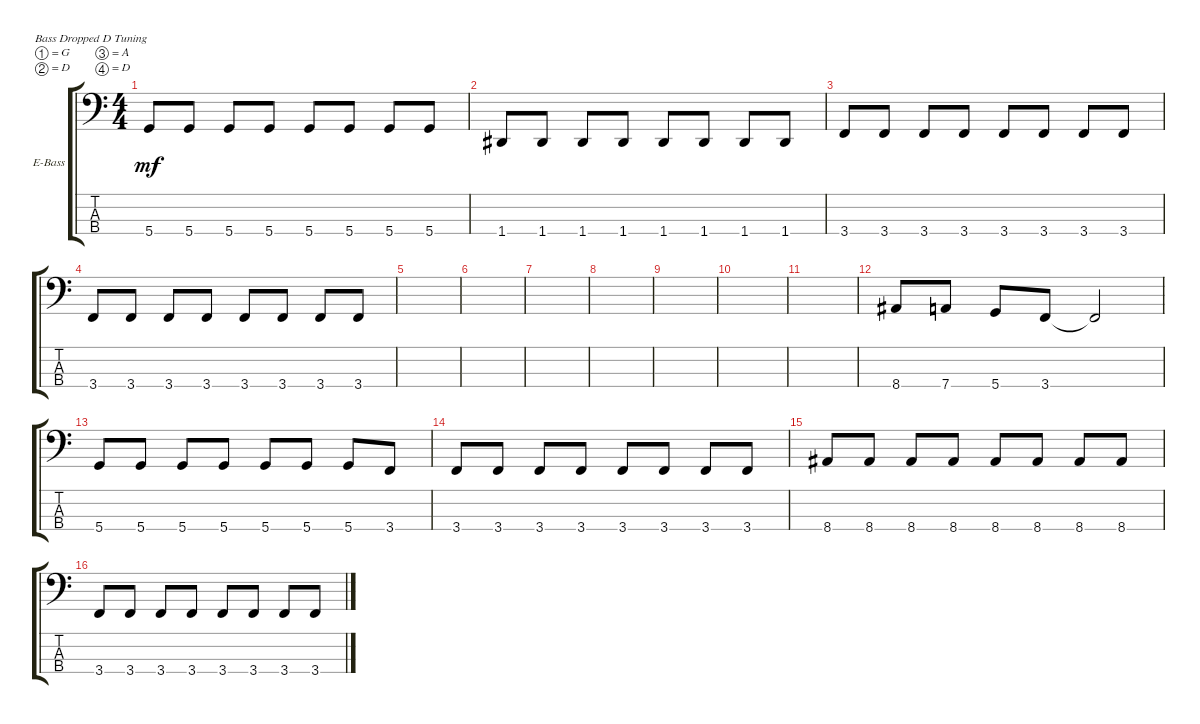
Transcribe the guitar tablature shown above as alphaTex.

\defaultSystemsLayout 4
\bracketExtendMode groupsimilarinstruments
\firstSystemTrackNameOrientation horizontal
\otherSystemsTrackNameOrientation horizontal
\track ("Electric Bass" "E-Bass") {instrument electricbassfinger}
\staff {score tabs}
\tuning (G2 D2 A1 D1)
\ts (4 4)
\tempo (180 hide)
\clef f4
\scale
0.333333
\ks c
5.4.8{dy mf} 5.4.8 5.4.8 5.4.8 5.4.8 5.4.8 5.4.8 5.4.8 |
\scale
0.333333 1.4.8 1.4.8 1.4.8 1.4.8 1.4.8 1.4.8 1.4.8 1.4.8 |
3.4.8 3.4.8 3.4.8 3.4.8 3.4.8 3.4.8 3.4.8 3.4.8 |
3.4.8 3.4.8 3.4.8 3.4.8 3.4.8 3.4.8 3.4.8 3.4.8 |
|
|
|
|
|
|
|
8.4.8 7.4.8 5.4.8 3.4.8 3.4{t}.2 |
5.4.8 5.4.8 5.4.8 5.4.8 5.4.8 5.4.8 5.4.8 3.4.8 |
3.4.8 3.4.8 3.4.8 3.4.8 3.4.8 3.4.8 3.4.8 3.4.8 |
8.4.8 8.4.8 8.4.8 8.4.8 8.4.8 8.4.8 8.4.8 8.4.8 |
3.4.8 3.4.8 3.4.8 3.4.8 3.4.8 3.4.8 3.4.8 3.4.8
